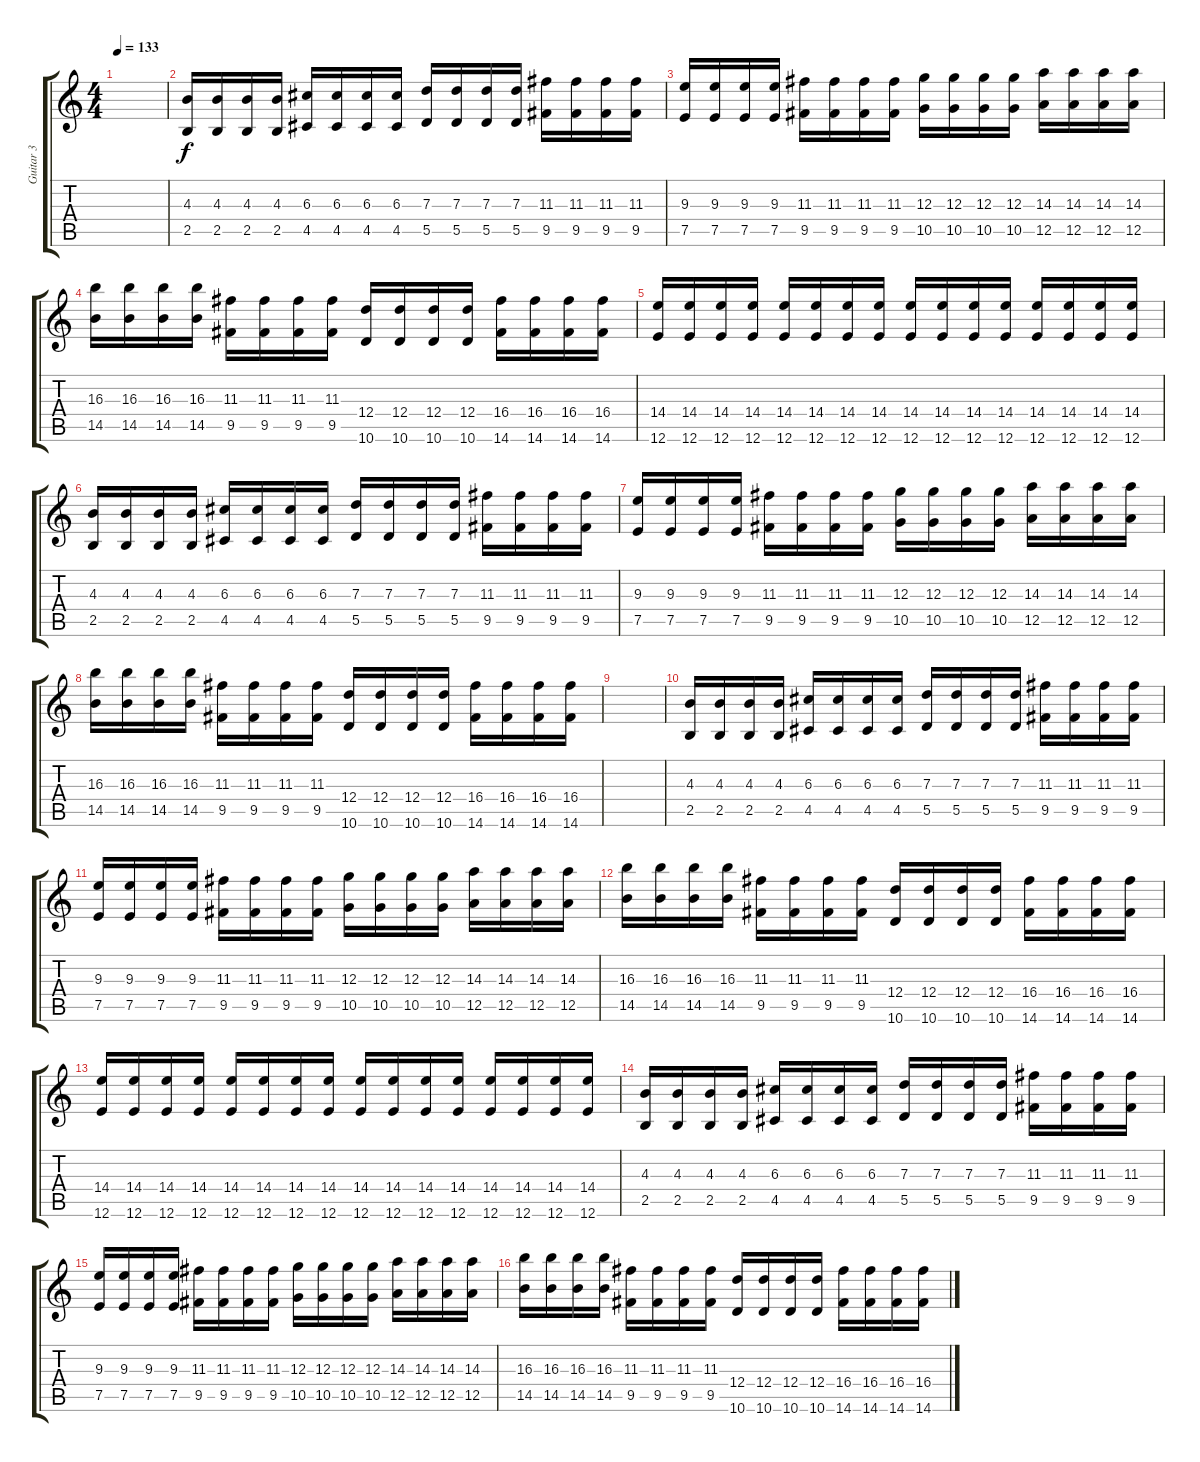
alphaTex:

\track ("Guitar 3" "Guitar 3") {instrument overdrivenguitar}
\staff {score tabs}
\tuning (E4 B3 G3 D3 A2 E2) {hide}
\ts (4 4)
\tempo 133
\clef g2
\ks c
|
(4.3 2.5).16 (4.3 2.5).16 (4.3 2.5).16 (4.3 2.5).16 (6.3 4.5).16 (6.3 4.5).16 (6.3 4.5).16 (6.3 4.5).16 (7.3 5.5).16 (7.3 5.5).16 (7.3 5.5).16 (7.3 5.5).16 (11.3 9.5).16 (11.3 9.5).16 (11.3 9.5).16 (11.3 9.5).16 |
(9.3 7.5).16 (9.3 7.5).16 (9.3 7.5).16 (9.3 7.5).16 (11.3 9.5).16 (11.3 9.5).16 (11.3 9.5).16 (11.3 9.5).16 (12.3 10.5).16 (12.3 10.5).16 (12.3 10.5).16 (12.3 10.5).16 (14.3 12.5).16 (14.3 12.5).16 (14.3 12.5).16 (14.3 12.5).16 |
(16.3 14.5).16 (16.3 14.5).16 (16.3 14.5).16 (16.3 14.5).16 (11.3 9.5).16 (11.3 9.5).16 (11.3 9.5).16 (11.3 9.5).16 (12.4 10.6).16 (12.4 10.6).16 (12.4 10.6).16 (12.4 10.6).16 (16.4 14.6).16 (16.4 14.6).16 (16.4 14.6).16 (16.4 14.6).16 |
(14.4 12.6).16 (14.4 12.6).16 (14.4 12.6).16 (14.4 12.6).16 (14.4 12.6).16 (14.4 12.6).16 (14.4 12.6).16 (14.4 12.6).16 (14.4 12.6).16 (14.4 12.6).16 (14.4 12.6).16 (14.4 12.6).16 (14.4 12.6).16 (14.4 12.6).16 (14.4 12.6).16 (14.4 12.6).16 |
(4.3 2.5).16 (4.3 2.5).16 (4.3 2.5).16 (4.3 2.5).16 (6.3 4.5).16 (6.3 4.5).16 (6.3 4.5).16 (6.3 4.5).16 (7.3 5.5).16 (7.3 5.5).16 (7.3 5.5).16 (7.3 5.5).16 (11.3 9.5).16 (11.3 9.5).16 (11.3 9.5).16 (11.3 9.5).16 |
(9.3 7.5).16 (9.3 7.5).16 (9.3 7.5).16 (9.3 7.5).16 (11.3 9.5).16 (11.3 9.5).16 (11.3 9.5).16 (11.3 9.5).16 (12.3 10.5).16 (12.3 10.5).16 (12.3 10.5).16 (12.3 10.5).16 (14.3 12.5).16 (14.3 12.5).16 (14.3 12.5).16 (14.3 12.5).16 |
(16.3 14.5).16 (16.3 14.5).16 (16.3 14.5).16 (16.3 14.5).16 (11.3 9.5).16 (11.3 9.5).16 (11.3 9.5).16 (11.3 9.5).16 (12.4 10.6).16 (12.4 10.6).16 (12.4 10.6).16 (12.4 10.6).16 (16.4 14.6).16 (16.4 14.6).16 (16.4 14.6).16 (16.4 14.6).16 |
|
(4.3 2.5).16 (4.3 2.5).16 (4.3 2.5).16 (4.3 2.5).16 (6.3 4.5).16 (6.3 4.5).16 (6.3 4.5).16 (6.3 4.5).16 (7.3 5.5).16 (7.3 5.5).16 (7.3 5.5).16 (7.3 5.5).16 (11.3 9.5).16 (11.3 9.5).16 (11.3 9.5).16 (11.3 9.5).16 |
(9.3 7.5).16 (9.3 7.5).16 (9.3 7.5).16 (9.3 7.5).16 (11.3 9.5).16 (11.3 9.5).16 (11.3 9.5).16 (11.3 9.5).16 (12.3 10.5).16 (12.3 10.5).16 (12.3 10.5).16 (12.3 10.5).16 (14.3 12.5).16 (14.3 12.5).16 (14.3 12.5).16 (14.3 12.5).16 |
(16.3 14.5).16 (16.3 14.5).16 (16.3 14.5).16 (16.3 14.5).16 (11.3 9.5).16 (11.3 9.5).16 (11.3 9.5).16 (11.3 9.5).16 (12.4 10.6).16 (12.4 10.6).16 (12.4 10.6).16 (12.4 10.6).16 (16.4 14.6).16 (16.4 14.6).16 (16.4 14.6).16 (16.4 14.6).16 |
(14.4 12.6).16 (14.4 12.6).16 (14.4 12.6).16 (14.4 12.6).16 (14.4 12.6).16 (14.4 12.6).16 (14.4 12.6).16 (14.4 12.6).16 (14.4 12.6).16 (14.4 12.6).16 (14.4 12.6).16 (14.4 12.6).16 (14.4 12.6).16 (14.4 12.6).16 (14.4 12.6).16 (14.4 12.6).16 |
(4.3 2.5).16 (4.3 2.5).16 (4.3 2.5).16 (4.3 2.5).16 (6.3 4.5).16 (6.3 4.5).16 (6.3 4.5).16 (6.3 4.5).16 (7.3 5.5).16 (7.3 5.5).16 (7.3 5.5).16 (7.3 5.5).16 (11.3 9.5).16 (11.3 9.5).16 (11.3 9.5).16 (11.3 9.5).16 |
(9.3 7.5).16 (9.3 7.5).16 (9.3 7.5).16 (9.3 7.5).16 (11.3 9.5).16 (11.3 9.5).16 (11.3 9.5).16 (11.3 9.5).16 (12.3 10.5).16 (12.3 10.5).16 (12.3 10.5).16 (12.3 10.5).16 (14.3 12.5).16 (14.3 12.5).16 (14.3 12.5).16 (14.3 12.5).16 |
(16.3 14.5).16 (16.3 14.5).16 (16.3 14.5).16 (16.3 14.5).16 (11.3 9.5).16 (11.3 9.5).16 (11.3 9.5).16 (11.3 9.5).16 (12.4 10.6).16 (12.4 10.6).16 (12.4 10.6).16 (12.4 10.6).16 (16.4 14.6).16 (16.4 14.6).16 (16.4 14.6).16 (16.4 14.6).16
